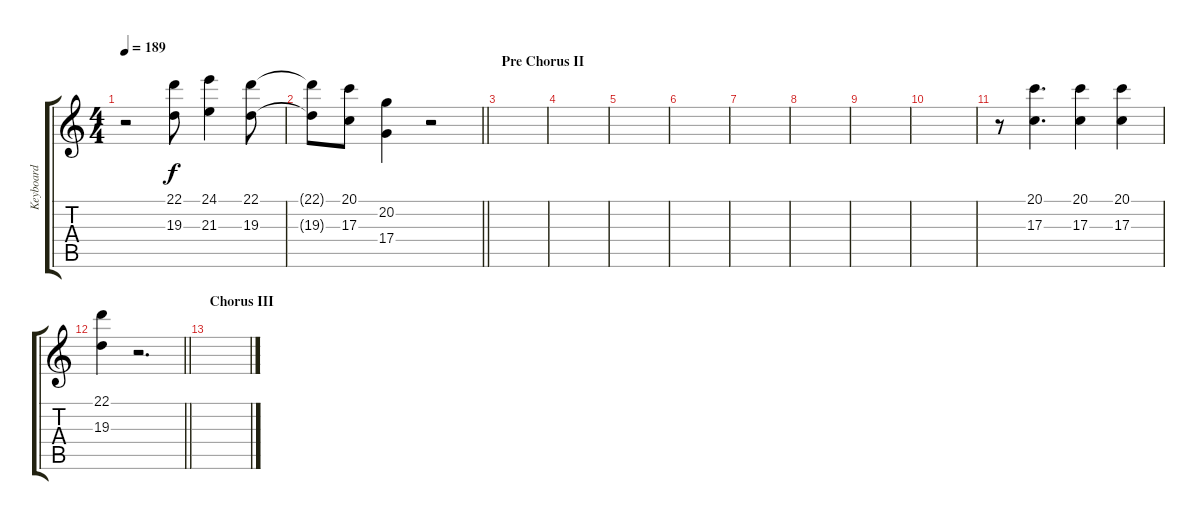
\track ("Keyboard" "Keyboard") {instrument acousticgrandpiano}
\staff {score tabs}
\tuning (E4 B3 G3 D3 A2 E2) {hide}
\ts (4 4)
\tempo 189
\clef g2
\ks c
r.2{dy f} (22.1 19.3).8 (24.1 21.3).4 (22.1 19.3).8 |
\barLineRight lightlight
(22.1{t} 19.3{t}).8 (20.1 17.3).8 (20.2 17.4).4 r.2 |
\section ("" "Pre Chorus II")
|
|
|
|
|
|
|
|
r.8 (20.1 17.3).4{d} (20.1 17.3).4 (20.1 17.3).4 |
\barLineRight lightlight
(22.1 19.3).4 r.2{d} |
\section ("" "Chorus III")
